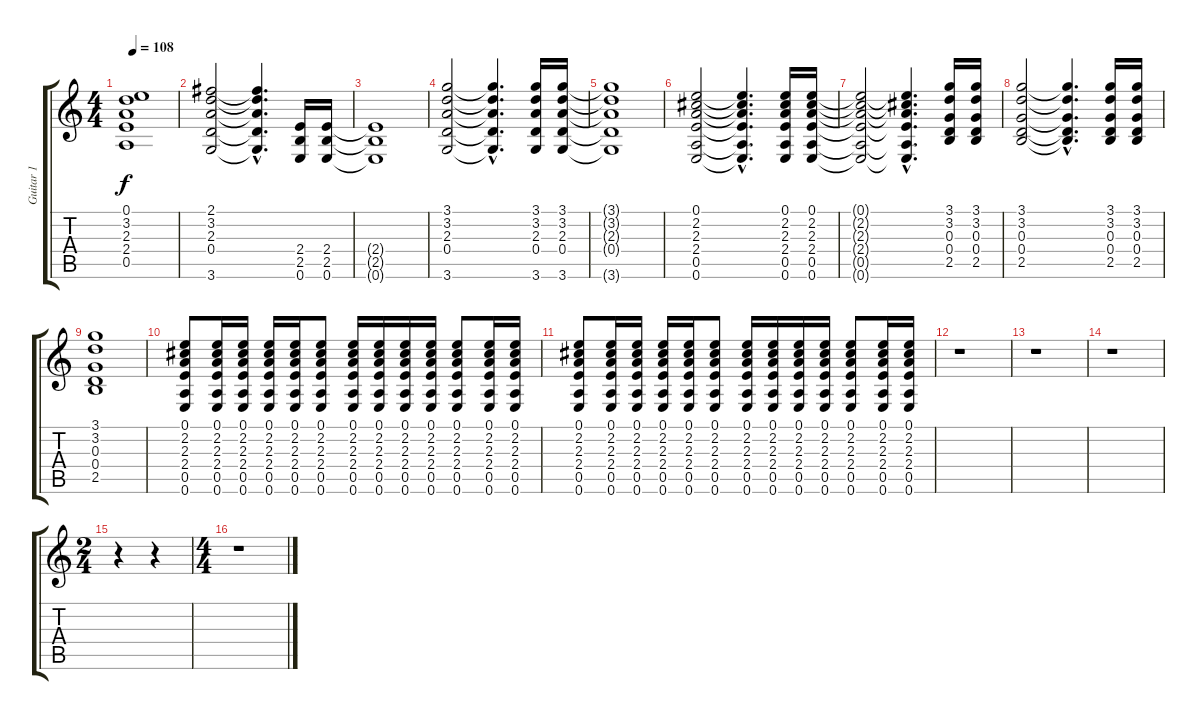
\track ("Guitar 1" "Guitar 1") {instrument distortionguitar}
\staff {score tabs}
\tuning (E4 B3 G3 D3 A2 E2) {hide}
\ts (4 4)
\tempo 108
\clef g2
\ks c
(0.1{t} 3.2{t} 2.3{t} 2.4{t} 0.5{t}).1{dy f} |
(2.1 3.2 2.3 0.4 3.6).2 (2.1{hac t} 3.2{hac t} 2.3{hac t} 0.4{hac t} 3.6{hac t}).4{d} (2.4 2.5 0.6).16 (2.4 2.5 0.6).16 |
(2.4{t} 2.5{t} 0.6{t}).1 |
(3.1 3.2 2.3 0.4 3.6).2 (3.1{hac t} 3.2{hac t} 2.3{hac t} 0.4{hac t} 3.6{hac t}).4{d} (3.1 3.2 2.3 0.4 3.6).16 (3.1 3.2 2.3 0.4 3.6).16 |
(3.1{t} 3.2{t} 2.3{t} 0.4{t} 3.6{t}).1 |
(0.1 2.2 2.3 2.4 0.5 0.6).2 (0.1{hac t} 2.2{hac t} 2.3{hac t} 2.4{hac t} 0.5{hac t} 0.6{hac t}).4{d} (0.1 2.2 2.3 2.4 0.5 0.6).16 (0.1 2.2 2.3 2.4 0.5 0.6).16 |
(0.1{t} 2.2{t} 2.3{t} 2.4{t} 0.5{t} 0.6{t}).2 (0.1{hac t} 2.2{hac t} 2.3{hac t} 2.4{hac t} 0.5{hac t} 0.6{hac t}).4{d} (3.1 3.2 0.3 0.4 2.5).16 (3.1 3.2 0.3 0.4 2.5).16 |
(3.1 3.2 0.3 0.4 2.5).2 (3.1{hac t} 3.2{hac t} 0.3{hac t} 0.4{hac t} 2.5{hac t}).4{d} (3.1 3.2 0.3 0.4 2.5).16 (3.1 3.2 0.3 0.4 2.5).16 |
(3.1 3.2 0.3 0.4 2.5).1 |
(0.1 2.2 2.3 2.4 0.5 0.6).8 (0.1 2.2 2.3 2.4 0.5 0.6).16 (0.1 2.2 2.3 2.4 0.5 0.6).16 (0.1 2.2 2.3 2.4 0.5 0.6).16 (0.1 2.2 2.3 2.4 0.5 0.6).16 (0.1 2.2 2.3 2.4 0.5 0.6).8 (0.1 2.2 2.3 2.4 0.5 0.6).16 (0.1 2.2 2.3 2.4 0.5 0.6).16 (0.1 2.2 2.3 2.4 0.5 0.6).16 (0.1 2.2 2.3 2.4 0.5 0.6).16 (0.1 2.2 2.3 2.4 0.5 0.6).8 (0.1 2.2 2.3 2.4 0.5 0.6).16 (0.1 2.2 2.3 2.4 0.5 0.6).16 |
(0.1 2.2 2.3 2.4 0.5 0.6).8 (0.1 2.2 2.3 2.4 0.5 0.6).16 (0.1 2.2 2.3 2.4 0.5 0.6).16 (0.1 2.2 2.3 2.4 0.5 0.6).16 (0.1 2.2 2.3 2.4 0.5 0.6).16 (0.1 2.2 2.3 2.4 0.5 0.6).8 (0.1 2.2 2.3 2.4 0.5 0.6).16 (0.1 2.2 2.3 2.4 0.5 0.6).16 (0.1 2.2 2.3 2.4 0.5 0.6).16 (0.1 2.2 2.3 2.4 0.5 0.6).16 (0.1 2.2 2.3 2.4 0.5 0.6).8 (0.1 2.2 2.3 2.4 0.5 0.6).16 (0.1 2.2 2.3 2.4 0.5 0.6).16 |
r.1 |
r.1 |
r.1 |
\ts (2 4)
r.4 r.4 |
\ts (4 4)
r.1
